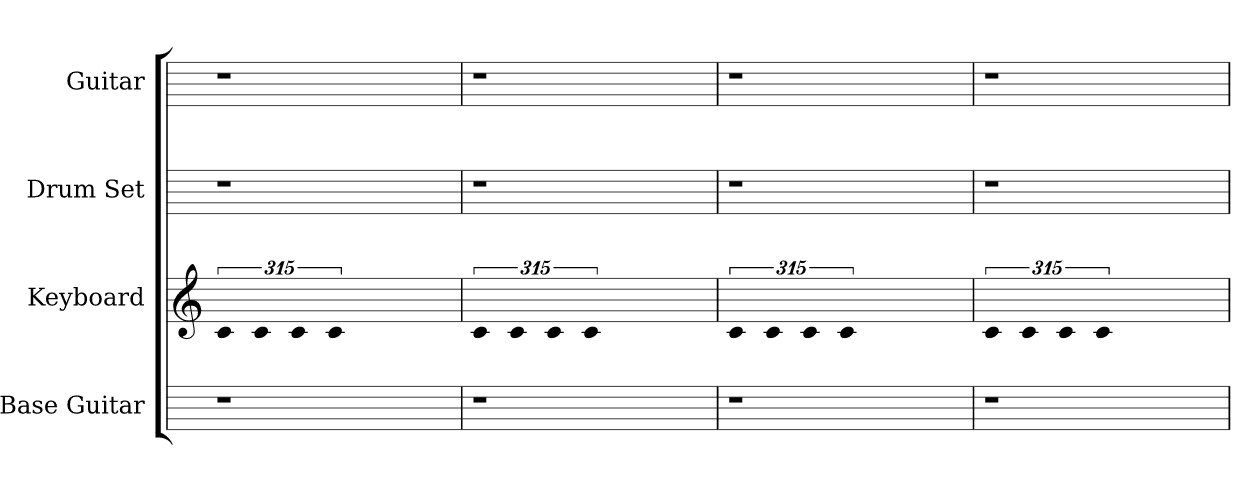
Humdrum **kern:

**kern	**kern	**kern	**kern
*part4	*part3	*part2	*part1
*staff4	*staff3	*staff2	*staff1
*I"Base Guitar	*I"Keyboard	*I"Drum Set	*I"Guitar
=1	=1	=1	=1
!	!LO:N:vis=4	!	!
1r	40320c	1r	1r
!	!LO:N:vis=4	!	!
.	40320c	.	.
!	!LO:N:vis=4	!	!
.	40320c	.	.
!	!LO:N:vis=4	!	!
.	40320c	.	.
.	10080%10079ryy	.	.
=2	=2	=2	=2
!	!LO:N:vis=4	!	!
1r	40320c	1r	1r
!	!LO:N:vis=4	!	!
.	40320c	.	.
!	!LO:N:vis=4	!	!
.	40320c	.	.
!	!LO:N:vis=4	!	!
.	40320c	.	.
.	10080%10079ryy	.	.
=3	=3	=3	=3
!	!LO:N:vis=4	!	!
1r	40320c	1r	1r
!	!LO:N:vis=4	!	!
.	40320c	.	.
!	!LO:N:vis=4	!	!
.	40320c	.	.
!	!LO:N:vis=4	!	!
.	40320c	.	.
.	10080%10079ryy	.	.
=4	=4	=4	=4
!	!LO:N:vis=4	!	!
1r	40320c	1r	1r
!	!LO:N:vis=4	!	!
.	40320c	.	.
!	!LO:N:vis=4	!	!
.	40320c	.	.
!	!LO:N:vis=4	!	!
.	40320c	.	.
.	10080%10079ryy	.	.
=	=	=	=
*-	*-	*-	*-
